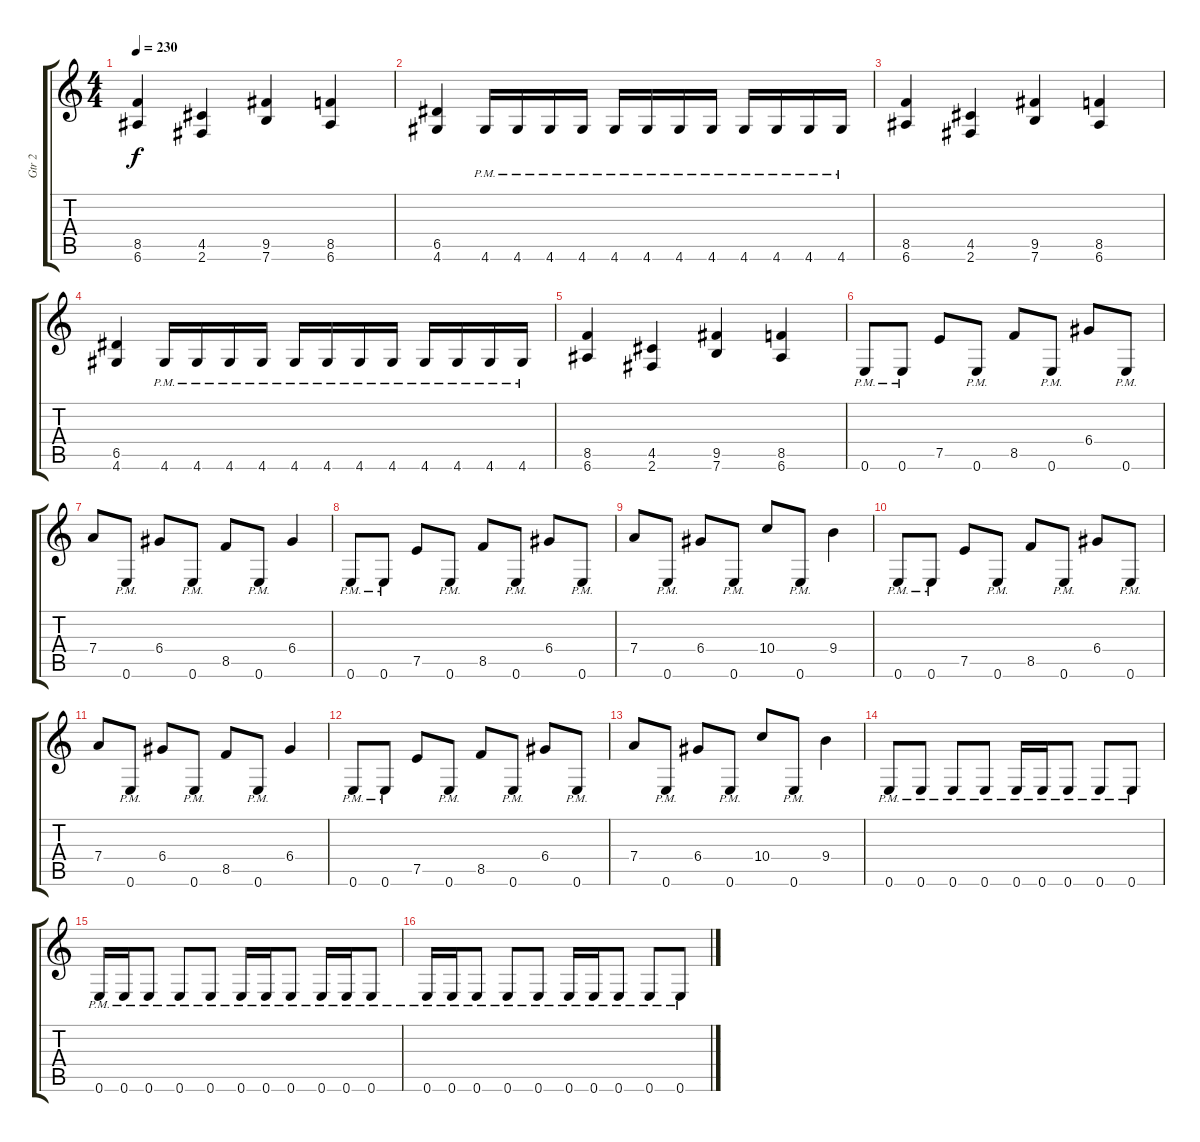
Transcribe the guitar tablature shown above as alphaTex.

\track ("Gtr 2" "Gtr 2") {instrument overdrivenguitar}
\staff {score tabs}
\tuning (E4 B3 G3 D3 A2 E2) {hide}
\ts (4 4)
\tempo 230
\clef g2
\ks c
(8.5 6.6).4{dy f} (4.5 2.6).4 (9.5 7.6).4 (8.5 6.6).4 |
(6.5 4.6).4 4.6{pm}.16 4.6{pm}.16 4.6{pm}.16 4.6{pm}.16 4.6{pm}.16 4.6{pm}.16 4.6{pm}.16 4.6{pm}.16 4.6{pm}.16 4.6{pm}.16 4.6{pm}.16 4.6{pm}.16 |
(8.5 6.6).4 (4.5 2.6).4 (9.5 7.6).4 (8.5 6.6).4 |
(6.5 4.6).4 4.6{pm}.16 4.6{pm}.16 4.6{pm}.16 4.6{pm}.16 4.6{pm}.16 4.6{pm}.16 4.6{pm}.16 4.6{pm}.16 4.6{pm}.16 4.6{pm}.16 4.6{pm}.16 4.6{pm}.16 |
(8.5 6.6).4 (4.5 2.6).4 (9.5 7.6).4 (8.5 6.6).4 |
0.6{pm}.8 0.6{pm}.8 7.5.8 0.6{pm}.8 8.5.8 0.6{pm}.8 6.4.8 0.6{pm}.8 |
7.4.8 0.6{pm}.8 6.4.8 0.6{pm}.8 8.5.8 0.6{pm}.8 6.4.4 |
0.6{pm}.8 0.6{pm}.8 7.5.8 0.6{pm}.8 8.5.8 0.6{pm}.8 6.4.8 0.6{pm}.8 |
7.4.8 0.6{pm}.8 6.4.8 0.6{pm}.8 10.4.8 0.6{pm}.8 9.4.4 |
0.6{pm}.8 0.6{pm}.8 7.5.8 0.6{pm}.8 8.5.8 0.6{pm}.8 6.4.8 0.6{pm}.8 |
7.4.8 0.6{pm}.8 6.4.8 0.6{pm}.8 8.5.8 0.6{pm}.8 6.4.4 |
0.6{pm}.8 0.6{pm}.8 7.5.8 0.6{pm}.8 8.5.8 0.6{pm}.8 6.4.8 0.6{pm}.8 |
7.4.8 0.6{pm}.8 6.4.8 0.6{pm}.8 10.4.8 0.6{pm}.8 9.4.4 |
0.6{pm}.8 0.6{pm}.8 0.6{pm}.8 0.6{pm}.8 0.6{pm}.16 0.6{pm}.16 0.6{pm}.8 0.6{pm}.8 0.6{pm}.8 |
0.6{pm}.16 0.6{pm}.16 0.6{pm}.8 0.6{pm}.8 0.6{pm}.8 0.6{pm}.16 0.6{pm}.16 0.6{pm}.8 0.6{pm}.16 0.6{pm}.16 0.6{pm}.8 |
0.6{pm}.16 0.6{pm}.16 0.6{pm}.8 0.6{pm}.8 0.6{pm}.8 0.6{pm}.16 0.6{pm}.16 0.6{pm}.8 0.6{pm}.8 0.6{pm}.8
